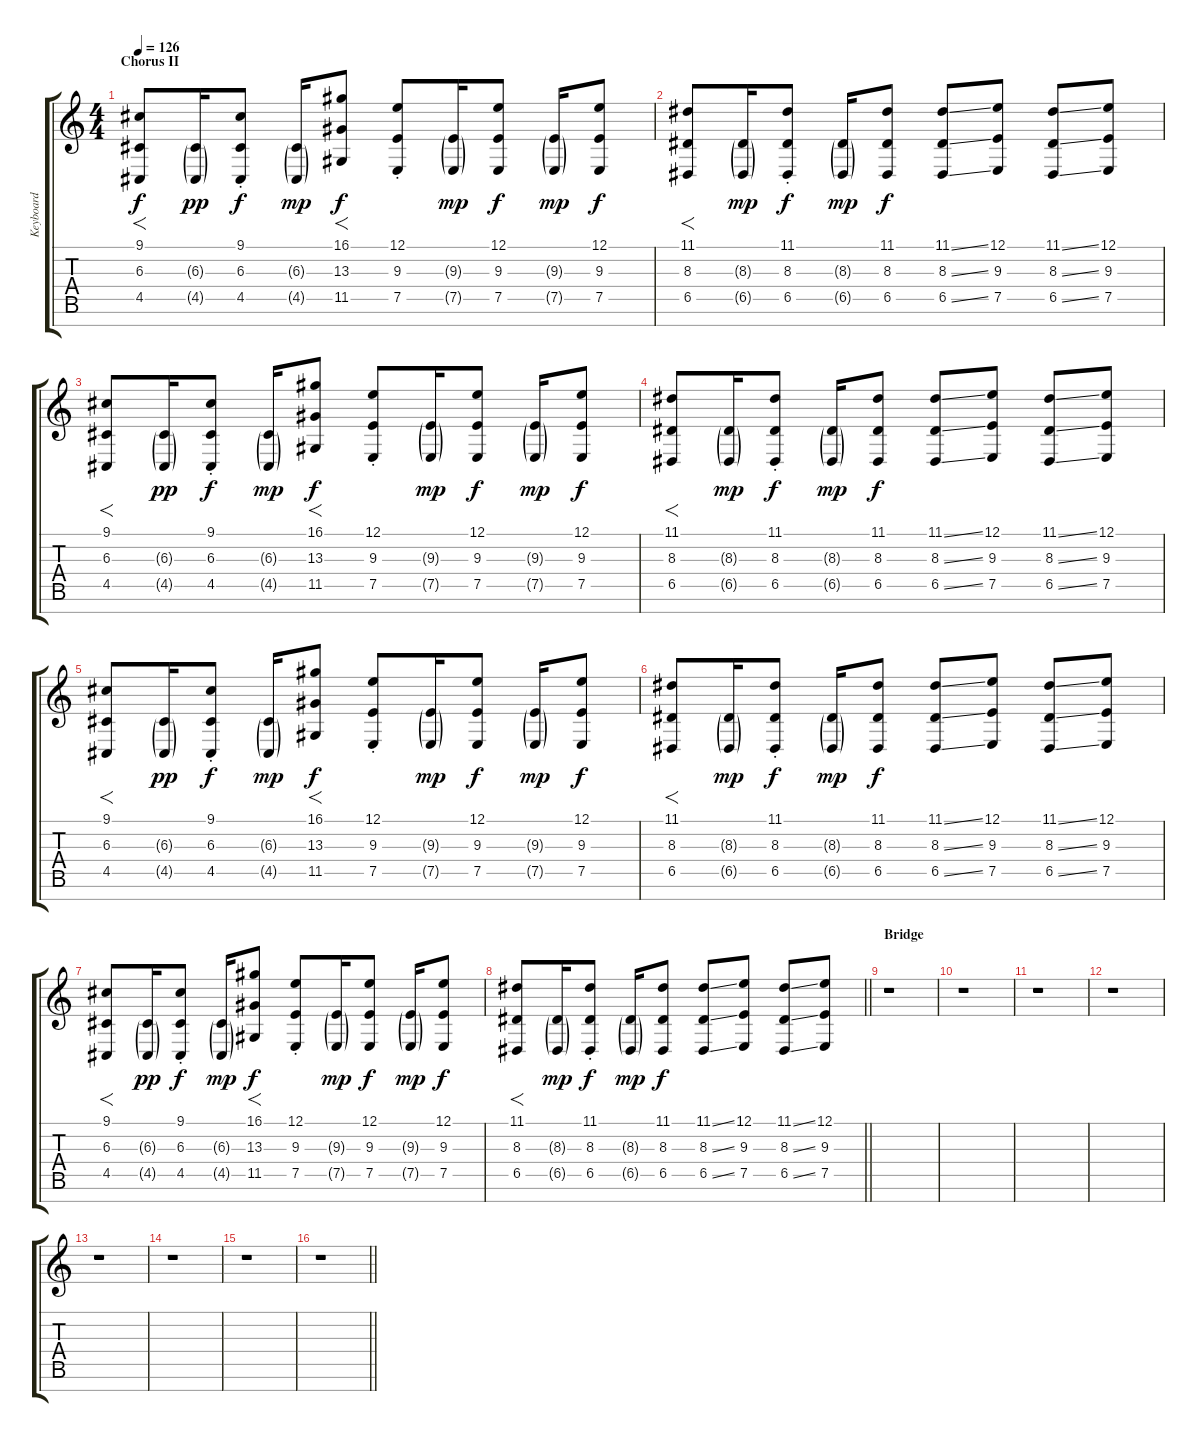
\track ("Keyboard" "Keyboard") {instrument acousticgrandpiano}
\staff {score tabs}
\tuning (E4 B3 G3 D3 A2 E2 B1) {hide}
\ts (4 4)
\section ("" "Chorus II")
\tempo 126
\clef g2
\ks c
(9.1 6.3 4.5).8{f dy f} (6.3{g} 4.5{g}).16{dy pp} (9.1{st} 6.3{st} 4.5{st}).8{dy f} (6.3{g} 4.5{g}).16{dy mp} (16.1 13.3 11.5).8{f dy f} (12.1{st} 9.3{st} 7.5{st}).8 (9.3{g} 7.5{g}).16{dy mp} (12.1 9.3 7.5).8{dy f} (9.3{g} 7.5{g}).16{dy mp} (12.1 9.3 7.5).8{dy f} |
(11.1 8.3 6.5).8{f} (8.3{g} 6.5{g}).16{dy mp} (11.1{st} 8.3{st} 6.5{st}).8{dy f} (8.3{g} 6.5{g}).16{dy mp} (11.1 8.3 6.5).8{dy f} (11.1{ss} 8.3{ss} 6.5{ss}).8 (12.1 9.3 7.5).8 (11.1{ss} 8.3{ss} 6.5{ss}).8 (12.1 9.3 7.5).8 |
(9.1 6.3 4.5).8{f} (6.3{g} 4.5{g}).16{dy pp} (9.1{st} 6.3{st} 4.5{st}).8{dy f} (6.3{g} 4.5{g}).16{dy mp} (16.1 13.3 11.5).8{f dy f} (12.1{st} 9.3{st} 7.5{st}).8 (9.3{g} 7.5{g}).16{dy mp} (12.1 9.3 7.5).8{dy f} (9.3{g} 7.5{g}).16{dy mp} (12.1 9.3 7.5).8{dy f} |
(11.1 8.3 6.5).8{f} (8.3{g} 6.5{g}).16{dy mp} (11.1{st} 8.3{st} 6.5{st}).8{dy f} (8.3{g} 6.5{g}).16{dy mp} (11.1 8.3 6.5).8{dy f} (11.1{ss} 8.3{ss} 6.5{ss}).8 (12.1 9.3 7.5).8 (11.1{ss} 8.3{ss} 6.5{ss}).8 (12.1 9.3 7.5).8 |
(9.1 6.3 4.5).8{f} (6.3{g} 4.5{g}).16{dy pp} (9.1{st} 6.3{st} 4.5{st}).8{dy f} (6.3{g} 4.5{g}).16{dy mp} (16.1 13.3 11.5).8{f dy f} (12.1{st} 9.3{st} 7.5{st}).8 (9.3{g} 7.5{g}).16{dy mp} (12.1 9.3 7.5).8{dy f} (9.3{g} 7.5{g}).16{dy mp} (12.1 9.3 7.5).8{dy f} |
(11.1 8.3 6.5).8{f} (8.3{g} 6.5{g}).16{dy mp} (11.1{st} 8.3{st} 6.5{st}).8{dy f} (8.3{g} 6.5{g}).16{dy mp} (11.1 8.3 6.5).8{dy f} (11.1{ss} 8.3{ss} 6.5{ss}).8 (12.1 9.3 7.5).8 (11.1{ss} 8.3{ss} 6.5{ss}).8 (12.1 9.3 7.5).8 |
(9.1 6.3 4.5).8{f} (6.3{g} 4.5{g}).16{dy pp} (9.1{st} 6.3{st} 4.5{st}).8{dy f} (6.3{g} 4.5{g}).16{dy mp} (16.1 13.3 11.5).8{f dy f} (12.1{st} 9.3{st} 7.5{st}).8 (9.3{g} 7.5{g}).16{dy mp} (12.1 9.3 7.5).8{dy f} (9.3{g} 7.5{g}).16{dy mp} (12.1 9.3 7.5).8{dy f} |
\barLineRight lightlight
(11.1 8.3 6.5).8{f} (8.3{g} 6.5{g}).16{dy mp} (11.1{st} 8.3{st} 6.5{st}).8{dy f} (8.3{g} 6.5{g}).16{dy mp} (11.1 8.3 6.5).8{dy f} (11.1{ss} 8.3{ss} 6.5{ss}).8 (12.1 9.3 7.5).8 (11.1{ss} 8.3{ss} 6.5{ss}).8 (12.1 9.3 7.5).8 |
\section ("" "Bridge")
r.1 |
r.1 |
r.1 |
r.1 |
r.1 |
r.1 |
r.1 |
\barLineRight lightlight
r.1
